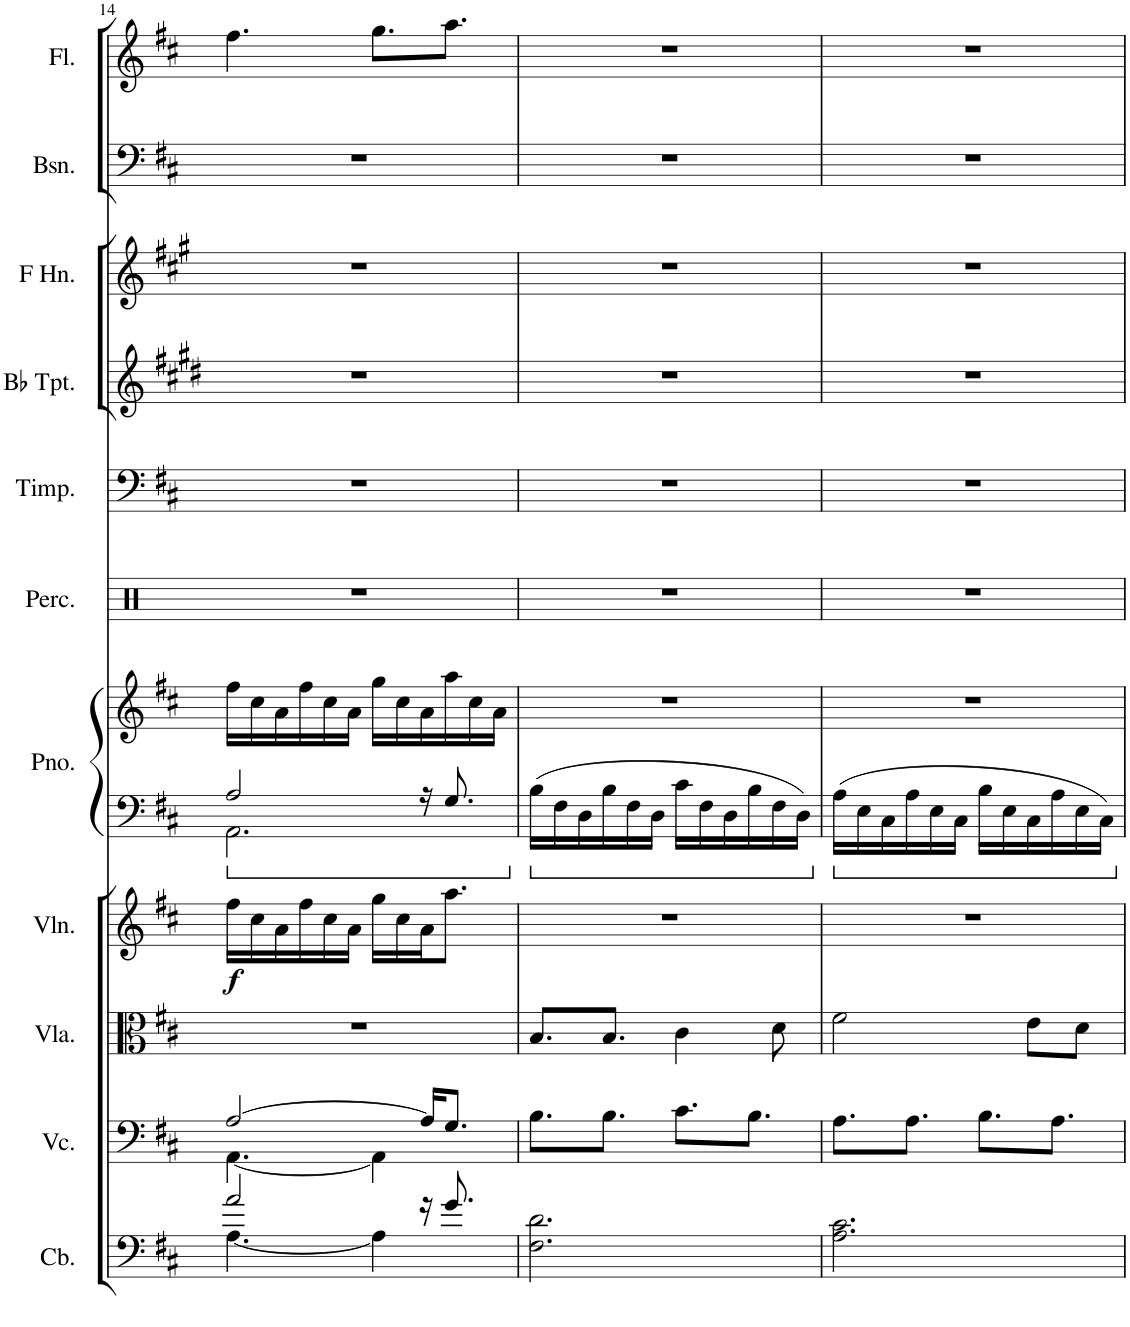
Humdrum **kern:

**kern	**kern	**kern	**kern	**dynam	**kern	**kern	**kern	**kern	**kern	**kern	**kern	**kern
*part11	*part10	*part9	*part8	*part8	*part7	*part7	*part6	*part5	*part4	*part3	*part2	*part1
*staff12	*staff11	*staff10	*staff9	*staff9	*staff8	*staff7	*staff6	*staff5	*staff4	*staff3	*staff2	*staff1
*I"Contrabass	*I"Violoncello	*I"Viola	*I"Violin	*	*I"Piano	*	*I"Percussion	*I"Timpani	*I"Bb Trumpet	*I"Horn in F	*I"Bassoon	*I"Flute
*I'Cb.	*I'Vc.	*I'Vla.	*I'Vln.	*	*I'Pno.	*	*I'Perc.	*I'Timp.	*I'Bb Tpt.	*	*I'Bsn.	*I'Fl.
!!LO:PB:g=z
*clefF4	*clefF4	*clefC3	*clefG2	*	*clefF4	*clefG2	*clefX	*clefF4	*clefG2	*clefG2	*clefF4	*clefG2
*Trd7c12	*	*	*	*	*	*	*	*	*Trd1c2	*Trd4c7	*	*
*k[f#c#]	*k[f#c#]	*k[f#c#]	*k[f#c#]	*	*k[f#c#]	*k[f#c#]	*k[]	*k[f#c#]	*k[f#c#g#d#]	*k[f#c#g#]	*k[f#c#]	*k[f#c#]
*M6/8	*M6/8	*M6/8	*M6/8	*	*M6/8	*M6/8	*M6/8	*M6/8	*M6/8	*M6/8	*M6/8	*M6/8
=14	=14	=14	=14	=14	=14	=14	=14	=14	=14	=14	=14	=14
*^	*^	*	*	*	*^	*	*	*	*	*	*	*
!	!	!	!	!	!	!LO:DY:b	!	!	!	!	!	!	!	!	!
2a/	[4.A\	[2A/	[4.AA\	2.r	16ff#\LL	f	2A/	2.AA\	16ff#\LL	2.r	2.r	2.r	2.r	2.r	4.ff#\
.	.	.	.	.	16cc#\	.	.	.	16cc#\	.	.	.	.	.	.
.	.	.	.	.	16a\	.	.	.	16a\	.	.	.	.	.	.
.	.	.	.	.	16ff#\	.	.	.	16ff#\	.	.	.	.	.	.
.	.	.	.	.	16cc#\	.	.	.	16cc#\	.	.	.	.	.	.
.	.	.	.	.	16a\JJ	.	.	.	16a\JJ	.	.	.	.	.	.
.	4A\]	.	4AA\]	.	16gg\LL	.	.	.	16gg\LL	.	.	.	.	.	8.gg\L
.	.	.	.	.	16cc#\	.	.	.	16cc#\	.	.	.	.	.	.
16r	.	16A/KL]	.	.	16a\J	.	16r	.	16a\	.	.	.	.	.	.
8.g/	.	8.G/J	.	.	8.aa\J	.	8.G/	.	16aa\	.	.	.	.	.	8.aa\J
.	8ryy	.	8ryy	.	.	.	.	.	16cc#\	.	.	.	.	.	.
.	.	.	.	.	.	.	.	.	16a\JJ	.	.	.	.	.	.
*v	*v	*	*	*	*	*	*v	*v	*	*	*	*	*	*	*
*	*v	*v	*	*	*	*	*	*	*	*	*	*	*
=15	=15	=15	=15	=15	=15	=15	=15	=15	=15	=15	=15	=15
2.F#\ 2.d\	8.B\L	8.B/L	2.r	.	16B\LL	2.r	2.r	2.r	2.r	2.r	2.r	2.r
.	.	.	.	.	16F#\	.	.	.	.	.	.	.
.	.	.	.	.	16D\	.	.	.	.	.	.	.
.	8.B\J	8.B/J	.	.	16B\	.	.	.	.	.	.	.
.	.	.	.	.	16F#\	.	.	.	.	.	.	.
.	.	.	.	.	16D\JJ	.	.	.	.	.	.	.
.	8.c#\L	4c#\	.	.	16c#\LL	.	.	.	.	.	.	.
.	.	.	.	.	16F#\	.	.	.	.	.	.	.
.	.	.	.	.	16D\	.	.	.	.	.	.	.
.	8.B\J	.	.	.	16B\	.	.	.	.	.	.	.
.	.	8d\	.	.	16F#\	.	.	.	.	.	.	.
.	.	.	.	.	16D\JJ	.	.	.	.	.	.	.
=16	=16	=16	=16	=16	=16	=16	=16	=16	=16	=16	=16	=16
2.A\ 2.c#\	8.A\L	2f#\	2.r	.	16A\LL	2.r	2.r	2.r	2.r	2.r	2.r	2.r
.	.	.	.	.	16E\	.	.	.	.	.	.	.
.	.	.	.	.	16C#\	.	.	.	.	.	.	.
.	8.A\J	.	.	.	16A\	.	.	.	.	.	.	.
.	.	.	.	.	16E\	.	.	.	.	.	.	.
.	.	.	.	.	16C#\JJ	.	.	.	.	.	.	.
.	8.B\L	.	.	.	16B\LL	.	.	.	.	.	.	.
.	.	.	.	.	16E\	.	.	.	.	.	.	.
.	.	8e\L	.	.	16C#\	.	.	.	.	.	.	.
.	8.A\J	.	.	.	16A\	.	.	.	.	.	.	.
.	.	8d\J	.	.	16E\	.	.	.	.	.	.	.
.	.	.	.	.	16C#\JJ	.	.	.	.	.	.	.
=	=	=	=	=	=	=	=	=	=	=	=	=
*-	*-	*-	*-	*-	*-	*-	*-	*-	*-	*-	*-	*-
